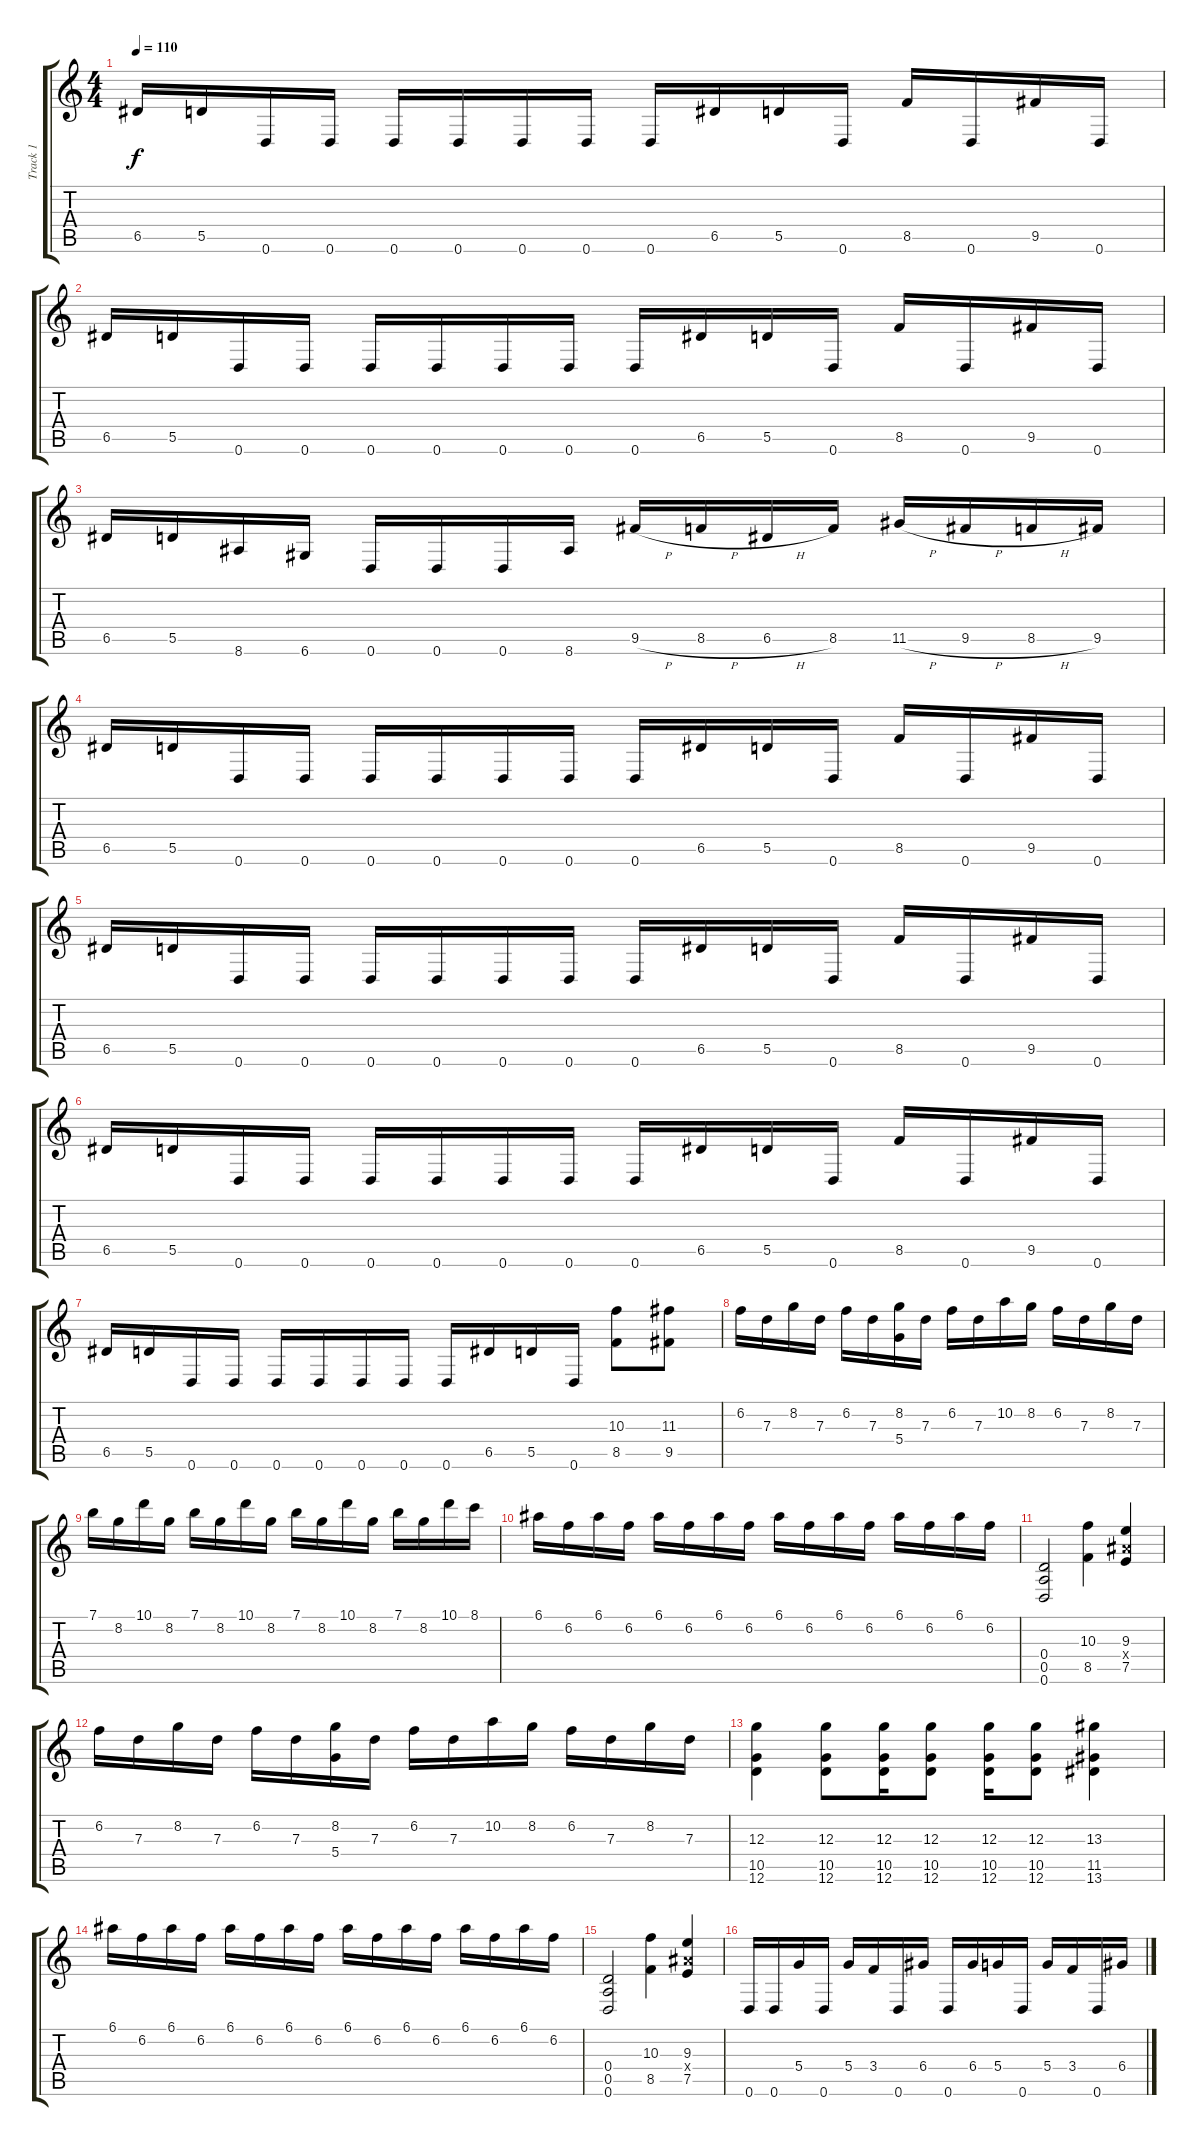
\track ("Track 1" "Track 1") {instrument distortionguitar}
\staff {score tabs}
\tuning (E4 B3 G3 D3 A2 D2) {hide}
\ts (4 4)
\tempo 110
\clef g2
\ks c
6.5.16{dy f} 5.5.16 0.6.16 0.6.16 0.6.16 0.6.16 0.6.16 0.6.16 0.6.16 6.5.16 5.5.16 0.6.16 8.5.16 0.6.16 9.5.16 0.6.16 |
6.5.16 5.5.16 0.6.16 0.6.16 0.6.16 0.6.16 0.6.16 0.6.16 0.6.16 6.5.16 5.5.16 0.6.16 8.5.16 0.6.16 9.5.16 0.6.16 |
6.5.16 5.5.16 8.6.16 6.6.16 0.6.16 0.6.16 0.6.16 8.6.16 9.5{h}.16 8.5{h}.16 6.5{h}.16 8.5.16 11.5{h}.16 9.5{h}.16 8.5{h}.16 9.5.16 |
6.5.16 5.5.16 0.6.16 0.6.16 0.6.16 0.6.16 0.6.16 0.6.16 0.6.16 6.5.16 5.5.16 0.6.16 8.5.16 0.6.16 9.5.16 0.6.16 |
6.5.16 5.5.16 0.6.16 0.6.16 0.6.16 0.6.16 0.6.16 0.6.16 0.6.16 6.5.16 5.5.16 0.6.16 8.5.16 0.6.16 9.5.16 0.6.16 |
6.5.16 5.5.16 0.6.16 0.6.16 0.6.16 0.6.16 0.6.16 0.6.16 0.6.16 6.5.16 5.5.16 0.6.16 8.5.16 0.6.16 9.5.16 0.6.16 |
6.5.16 5.5.16 0.6.16 0.6.16 0.6.16 0.6.16 0.6.16 0.6.16 0.6.16 6.5.16 5.5.16 0.6.16 (10.3 8.5).8 (11.3 9.5).8 |
6.2.16 7.3.16 8.2.16 7.3.16 6.2.16 7.3.16 (8.2 5.4).16 7.3.16 6.2.16 7.3.16 10.2.16 8.2.16 6.2.16 7.3.16 8.2.16 7.3.16 |
7.1.16 8.2.16 10.1.16 8.2.16 7.1.16 8.2.16 10.1.16 8.2.16 7.1.16 8.2.16 10.1.16 8.2.16 7.1.16 8.2.16 10.1.16 8.1.16 |
6.1.16 6.2.16 6.1.16 6.2.16 6.1.16 6.2.16 6.1.16 6.2.16 6.1.16 6.2.16 6.1.16 6.2.16 6.1.16 6.2.16 6.1.16 6.2.16 |
(0.4 0.5 0.6).2 (10.3 8.5).4 (9.3 8.4{x} 7.5).4 |
6.2.16 7.3.16 8.2.16 7.3.16 6.2.16 7.3.16 (8.2 5.4).16 7.3.16 6.2.16 7.3.16 10.2.16 8.2.16 6.2.16 7.3.16 8.2.16 7.3.16 |
(12.3 10.5 12.6).4 (12.3 10.5 12.6).8 (12.3 10.5 12.6).16 (12.3 10.5 12.6).8 (12.3 10.5 12.6).16 (12.3 10.5 12.6).8 (13.3 11.5 13.6).4 |
6.1.16 6.2.16 6.1.16 6.2.16 6.1.16 6.2.16 6.1.16 6.2.16 6.1.16 6.2.16 6.1.16 6.2.16 6.1.16 6.2.16 6.1.16 6.2.16 |
(0.4 0.5 0.6).2 (10.3 8.5).4 (9.3 8.4{x} 7.5).4 |
\section ("" "")
0.6.16 0.6.16 5.4.16 0.6.16 5.4.16 3.4.16 0.6.16 6.4.16 0.6.16 6.4.16 5.4.16 0.6.16 5.4.16 3.4.16 0.6.16 6.4.16
